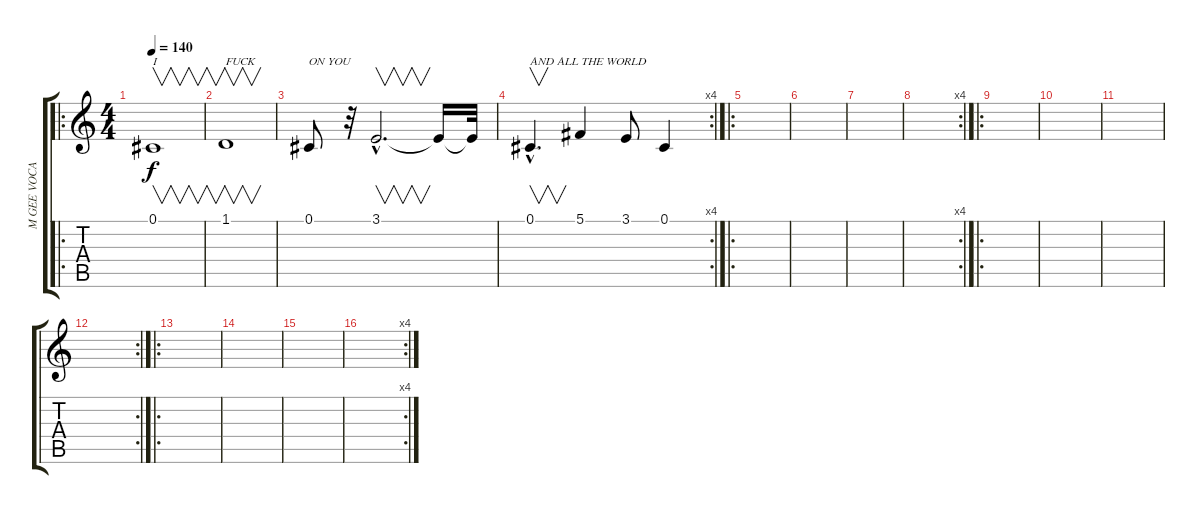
\track ("M GEE VOCAL" "M GEE VOCA") {instrument lead6voice}
\staff {score tabs}
\tuning (Db4 Ab3 E3 B2 Gb2 B1) {hide}
\ro
\ts (4 4)
\tempo 140
\clef g2
\ks c
0.1.1{v txt "I" dy f} |
1.1.1{v txt "FUCK"} |
0.1.8{txt "ON YOU"} r.32 3.1{hac}.2{v d} 3.1{t}.16 3.1{t}.32 |
\rc 4
0.1{hac}.4{v d txt "AND ALL THE WORLD"} 5.1.4 3.1.8 0.1.4 |
\ro
|
|
|
\rc 4
|
\ro
|
|
|
\rc 2
|
\ro
|
|
|
\rc 4
